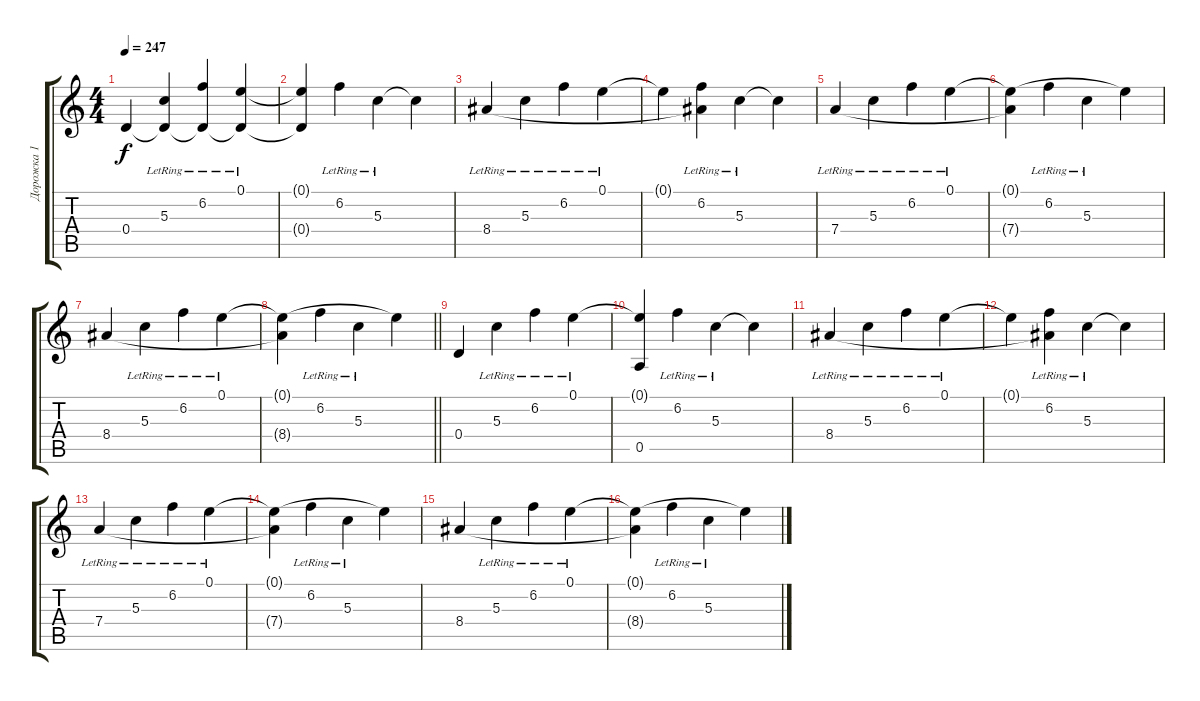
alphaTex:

\track ("Дорожка 1" "Дорожка 1") {instrument acousticguitarnylon}
\staff {score tabs}
\tuning (E4 B3 G3 D3 A2 E2) {hide}
\ts (4 4)
\tempo 247
\clef g2
\ks c
0.4.4{dy f} (5.3{lr} 0.4{t}).4 (6.2{lr} 0.4{t}).4 (0.1{lr} 0.4{t}).4 |
(0.1{t} 0.4{t}).4 6.2{lr}.4 5.3{lr}.4 5.3{t}.4 |
8.4{lr}.4 5.3{lr}.4 6.2{lr}.4 0.1{lr}.4 |
0.1{t}.4 (6.2{lr} 8.4{t}).4 5.3{lr}.4 5.3{t}.4 |
7.4{lr}.4 5.3{lr}.4 6.2{lr}.4 0.1{lr}.4 |
(0.1{t} 7.4{t}).4 6.2{lr}.4 5.3{lr}.4 0.1{t}.4 |
8.4.4 5.3{lr}.4 6.2{lr}.4 0.1{lr}.4 |
\barLineRight lightlight
(0.1{t} 8.4{t}).4 6.2{lr}.4 5.3{lr}.4 0.1{t}.4 |
0.4.4 5.3{lr}.4 6.2{lr}.4 0.1{lr}.4 |
(0.1{t} 0.5).4 6.2{lr}.4 5.3{lr}.4 5.3{t}.4 |
8.4{lr}.4 5.3{lr}.4 6.2{lr}.4 0.1{lr}.4 |
0.1{t}.4 (6.2{lr} 8.4{t}).4 5.3{lr}.4 5.3{t}.4 |
7.4{lr}.4 5.3{lr}.4 6.2{lr}.4 0.1{lr}.4 |
(0.1{t} 7.4{t}).4 6.2{lr}.4 5.3{lr}.4 0.1{t}.4 |
8.4.4 5.3{lr}.4 6.2{lr}.4 0.1{lr}.4 |
(0.1{t} 8.4{t}).4 6.2{lr}.4 5.3{lr}.4 0.1{t}.4
